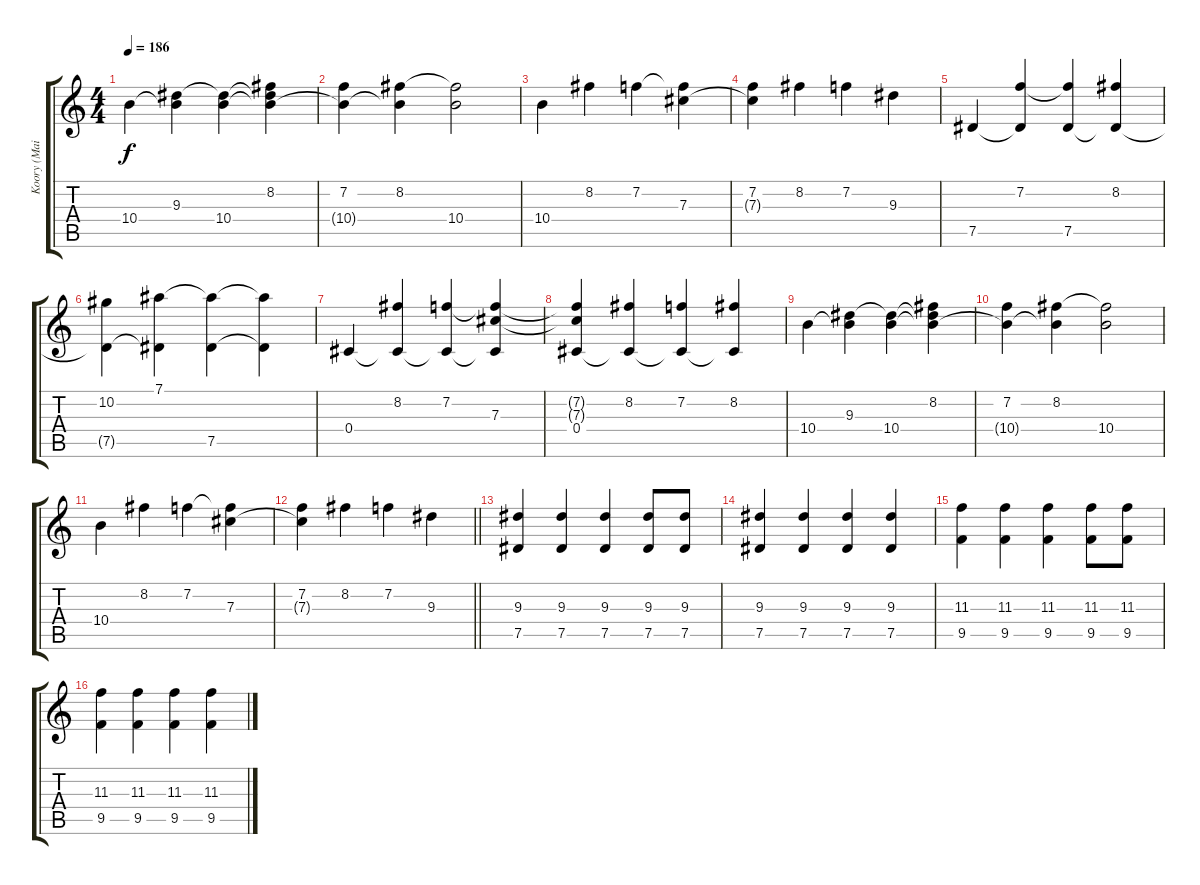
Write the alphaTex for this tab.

\track ("Koory (Main Guitar)" "Koory (Mai") {instrument distortionguitar}
\staff {score tabs}
\tuning (Eb4 Bb3 Gb3 Db3 Ab2 Db2) {hide}
\ts (4 4)
\tempo 186
\clef g2
\ks c
10.4.4{dy f} (9.3 10.4{t}).4 (9.3{t} 10.4).4 (8.2 9.3{t} 10.4{t}).4 |
(7.2 10.4{t}).4 (8.2 10.4{t}).4 (8.2{t} 10.4).2 |
10.4.4 8.2.4 7.2.4 (7.2{t} 7.3).4 |
(7.2 7.3{t}).4 8.2.4 7.2.4 9.3.4 |
7.5.4 (7.2 7.5{t}).4 (7.2{t} 7.5).4 (8.2 7.5{t}).4 |
(10.2 7.5{t}).4 (7.1 7.5{t}).4 (7.1{t} 7.5).4 (7.1{t} 7.5{t}).4 |
0.4.4 (8.2 0.4{t}).4 (7.2 0.4{t}).4 (7.2{t} 7.3 0.4{t}).4 |
(7.2{t} 7.3{t} 0.4).4 (8.2 0.4{t}).4 (7.2 0.4{t}).4 (8.2 0.4{t}).4 |
10.4.4 (9.3 10.4{t}).4 (9.3{t} 10.4).4 (8.2 9.3{t} 10.4{t}).4 |
(7.2 10.4{t}).4 (8.2 10.4{t}).4 (8.2{t} 10.4).2 |
10.4.4 8.2.4 7.2.4 (7.2{t} 7.3).4 |
\barLineRight lightlight
(7.2 7.3{t}).4 8.2.4 7.2.4 9.3.4 |
(9.3 7.5).4 (9.3 7.5).4 (9.3 7.5).4 (9.3 7.5).8 (9.3 7.5).8 |
(9.3 7.5).4 (9.3 7.5).4 (9.3 7.5).4 (9.3 7.5).4 |
(11.3 9.5).4 (11.3 9.5).4 (11.3 9.5).4 (11.3 9.5).8 (11.3 9.5).8 |
(11.3 9.5).4 (11.3 9.5).4 (11.3 9.5).4 (11.3 9.5).4
